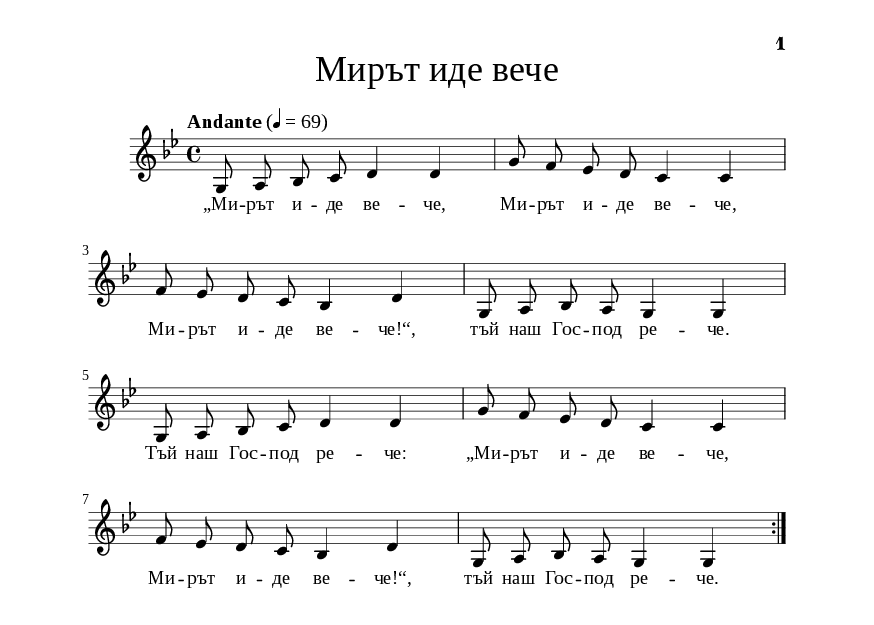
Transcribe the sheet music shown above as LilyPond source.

\version "2.24.4"

% include paper part and global functions
\include "include/globals.ily"

\bookpart {
  \label #'ref155_2
  \tocItem \markup "Мирът иде вече – Mirat ide veche"
  \include "include/bookpart-paper.ily"
  \score {
    \include "include/score-layout.ily"

    \new Voice \relative c' {
      \clef treble
      \key g \minor
      \time 4/4
      \tempoFunc "Andante" 4 "69"
      \autoBeamOff
      \repeat volta 2 {
        g8 a bes c d4 d4 | g8 f es d c4 c |  \break

        f8 es d c bes 4 d 4 | g,8 a bes a g4 g4 | \break

        g8 a bes c d4 d4 | g8 f es d c4 c |  \break

        f8 es d c bes 4 d 4 |  g,8 a bes a g4 g4 |
      }
    }

    \addlyrics {
     „Ми -- рът и -- де ве -- че, Ми -- рът и -- де ве -- че, Ми -- рът и -- де ве -- че!“,
      тъй наш Гос -- под ре -- че.
      Tъй наш Гос -- под ре -- че: „Ми -- рът и -- де ве -- че, Ми -- рът и -- де ве -- че!“,
      тъй наш Гос -- под ре -- че.
    }

      \header {
        title = \titleFunc #'ref_desc "Мирът иде вече" "Mirat ide veche"
      }

      \midi{}

    } % score



    % include foreign translation(s) of the song
    

  } % bookpart

  % Più mosso
  %
